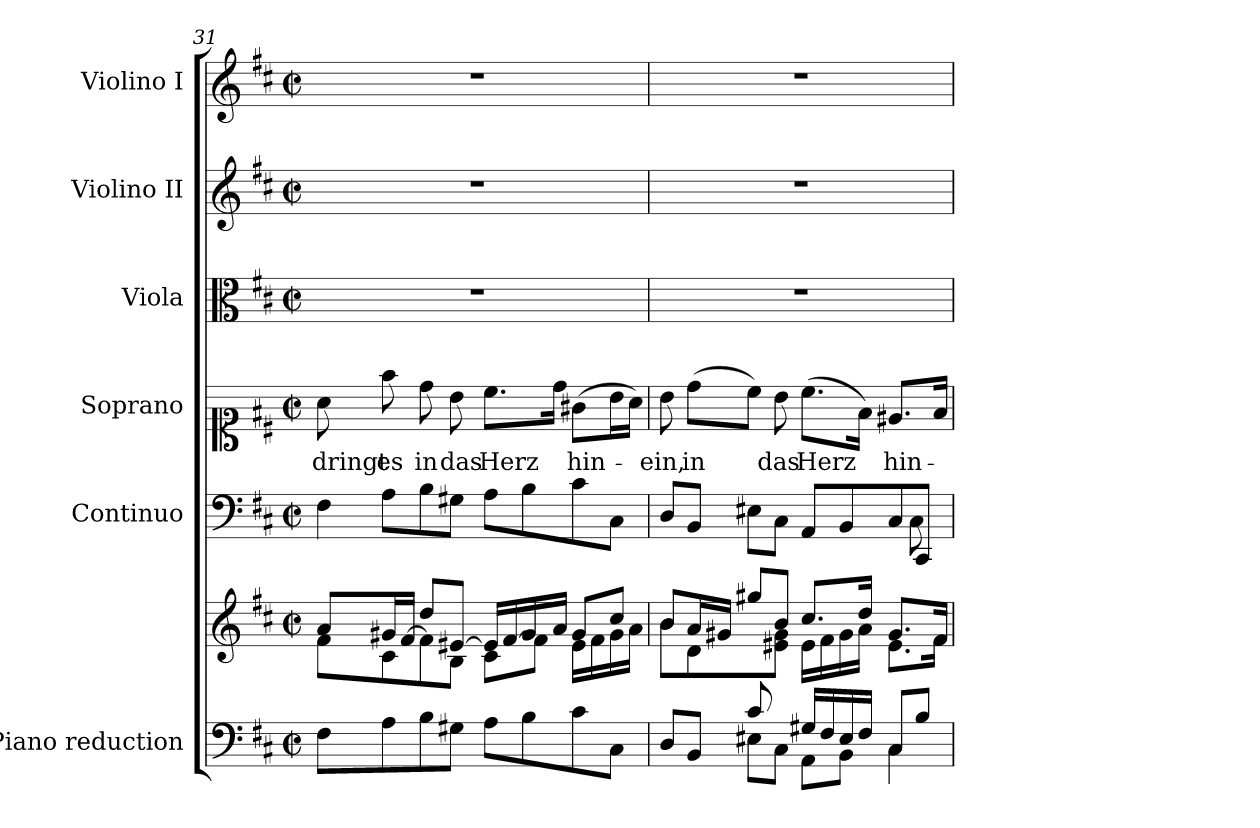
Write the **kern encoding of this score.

**kern	**kern	**kern	**kern	**text	**kern	**kern	**kern
*part6	*part6	*part5	*part4	*part4	*part3	*part2	*part1
*staff7	*staff6	*staff5	*staff4	*staff4	*staff3	*staff2	*staff1
*I"Piano reduction	*	*I"Continuo	*I"Soprano	*	*I"Viola	*I"Violino II	*I"Violino I
*I'Pno	*	*	*	*	*I'Vla	*I'Vln	*I'Vln
*clefF4	*clefG2	*clefF4	*clefC1	*	*clefC3	*clefG2	*clefG2
*k[f#c#]	*k[f#c#]	*k[f#c#]	*k[f#c#]	*	*k[f#c#]	*k[f#c#]	*k[f#c#]
*M2/2	*M2/2	*M2/2	*M2/2	*	*M2/2	*M2/2	*M2/2
*met(c|)	*met(c|)	*met(c|)	*met(c|)	*	*met(c|)	*met(c|)	*met(c|)
=31	=31	=31	=31	=31	=31	=31	=31
*	*^	*	*	*	*	*	*
!	!	!	!	!	!LO:LY:b	!	!	!
8F#\L	8a/L	8f#\L	8F#\J	8a\	dringt	1r	1r	1r
!	!	!	!	!	!LO:LY:b	!	!	!
8A\	16g#X/L	8c#\	8A\L	8ff#\	es	.	.	.
.	[16f#/JJ	.	.	.	.	.	.	.
!	!	!	!	!	!LO:LY:b	!	!	!
8B\	8dd/L	8f#\]	8B\	8dd\	in	.	.	.
!	!	!	!	!	!LO:LY:b	!	!	!
8G#X\J	[8e#X/J	8B\J	8G#X\J	8b\	das	.	.	.
!	!	!	!	!	!LO:LY:b	!	!	!
8A\L	16e#/LL]	8c#\L	8A\L	8.cc#\L	Herz	.	.	.
.	[16f#/	.	.	.	.	.	.	.
8B\	16g#/	8f#\J]	8B\	.	.	.	.	.
.	16a/JJ	.	.	16dd\Jk	.	.	.	.
!	!	!	!	!	!LO:LY:b	!	!	!
8c#\	8g#/L	16e#\LL	8c#\	(>8g#X\L	hin-	.	.	.
.	.	16f#\	.	.	.	.	.	.
8C#\J	8cc#/J	16g#\	8C#\J	16b\L	.	.	.	.
.	.	16a\JJ	.	16a\JJ)	.	.	.	.
!!LO:PB:g=z
=32	=32	=32	=32	=32	=32	=32	=32	=32
*^	*	*	*^	*	*	*	*	*
*	*^	*	*	*	*	*	*	*	*	*
!	!	!	!	!	!	!	!	!LO:LY:b	!	!	!
4ryy	8D/L	2ryy	8b/L	8b\L	8D/L	2..ryy	8b\	-ein,	1r	1r	1r
!	!	!	!	!	!	!	!	!LO:LY:b	!	!	!
.	8BB/J	.	16a/L	8d\J	8BB/J	.	(>8dd\L	in	.	.	.
.	.	.	16g#X/JJ	.	.	.	.	.	.	.	.
8c#/L	8E#X\L	.	8gg#X/L	8ryy	8E#X\L	.	8cc#\J)	.	.	.	.
!	!	!	!	!	!	!	!	!LO:LY:b	!	!	!
2ryy	8C#\J	.	8b/J	8e#X\ 8g#\J	8C#\J	.	8b\	das	.	.	.
!	!	!	!	!	!	!	!	!LO:LY:b	!	!	!
.	16G#X/LL	8AA\L	8.cc#/L	16e#\LL	8AA/L	.	(>8.cc#\L	Herz	.	.	.
.	16F#/	.	.	16f#\	.	.	.	.	.	.	.
.	16E#/	8BB\J	.	16g#\	8BB/	.	.	.	.	.	.
.	16F#/JJ	.	16dd/Jk	16a\JJ	.	.	16f#\Jk)	.	.	.	.
!	!	!	!	!	!	!	!	!LO:LY:b	!	!	!
.	8C#/L	4C#\	8.g#/L	8.e#\L	8C#/	.	8.e#X/L	hin-	.	.	.
8ryy	8B/J	.	.	.	8CC#/J	8C#!\	.	.	.	.	.
.	.	.	16f#/Jk	16f#\Jk	.	.	16f#/Jk	.	.	.	.
*v	*v	*v	*	*	*v	*v	*	*	*	*	*
*	*v	*v	*	*	*	*	*	*
=	=	=	=	=	=	=	=
*-	*-	*-	*-	*-	*-	*-	*-
